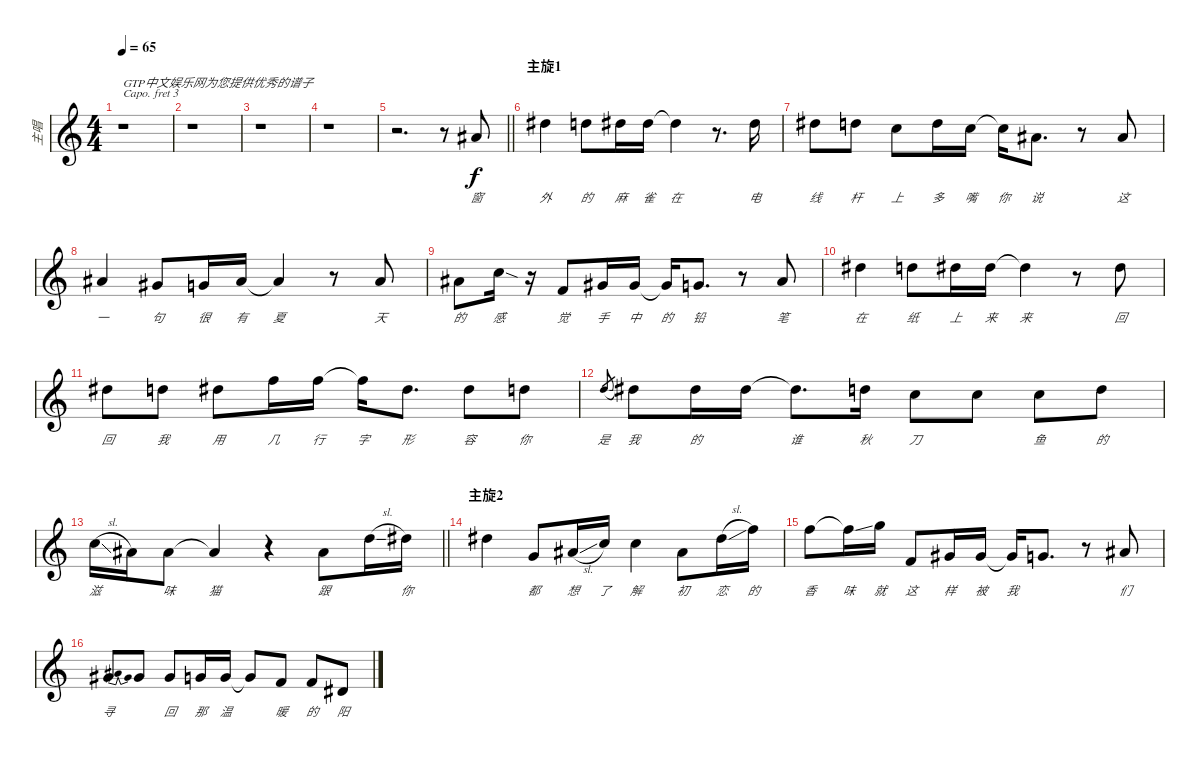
\track ("主唱" "主唱") {instrument lead3calliope}
\staff {score}
\capo 3
\tuning (E4 B3 G3 D3 A2 E2) {hide}
\ts (4 4)
\tempo 65
\clef g2
\ks c
r.1{txt "GTP中文娱乐网为您提供优秀的谱子" dy f instrument lead3calliope} |
r.1 |
r.1 |
r.1 |
\barLineRight lightlight
r.2{d} r.8 8.2.8{lyrics (0 "窗") lyrics (1 "") lyrics (2 "") lyrics (3 "") lyrics (4 "")} |
\section ("" "主旋1")
8.1.4{lyrics (0 "外") lyrics (1 "") lyrics (2 "") lyrics (3 "") lyrics (4 "")} 7.1.8{lyrics (0 "的") lyrics (1 "") lyrics (2 "") lyrics (3 "") lyrics (4 "")} 8.1.16{lyrics (0 "麻") lyrics (1 "") lyrics (2 "") lyrics (3 "") lyrics (4 "")} 8.1.16{lyrics (0 "雀") lyrics (1 "") lyrics (2 "") lyrics (3 "") lyrics (4 "")} 8.1{t}.4{lyrics (0 "在") lyrics (1 "") lyrics (2 "") lyrics (3 "") lyrics (4 "")} r.8{d} 8.1.16{lyrics (0 "电") lyrics (1 "") lyrics (2 "") lyrics (3 "") lyrics (4 "")} |
8.1.8{lyrics (0 "线") lyrics (1 "") lyrics (2 "") lyrics (3 "") lyrics (4 "")} 7.1.8{lyrics (0 "杆") lyrics (1 "") lyrics (2 "") lyrics (3 "") lyrics (4 "")} 5.1.8{lyrics (0 "上") lyrics (1 "") lyrics (2 "") lyrics (3 "") lyrics (4 "")} 7.1.16{lyrics (0 "多") lyrics (1 "") lyrics (2 "") lyrics (3 "") lyrics (4 "")} 5.1.16{lyrics (0 "嘴") lyrics (1 "") lyrics (2 "") lyrics (3 "") lyrics (4 "")} 5.1{t}.16{lyrics (0 "你") lyrics (1 "") lyrics (2 "") lyrics (3 "") lyrics (4 "")} 3.1.8{d lyrics (0 "说") lyrics (1 "") lyrics (2 "") lyrics (3 "") lyrics (4 "")} r.8 3.1.8{lyrics (0 "这") lyrics (1 "") lyrics (2 "") lyrics (3 "") lyrics (4 "")} |
3.1.4{lyrics (0 "一") lyrics (1 "") lyrics (2 "") lyrics (3 "") lyrics (4 "")} 1.1.8{lyrics (0 "句") lyrics (1 "") lyrics (2 "") lyrics (3 "") lyrics (4 "")} 0.1.16{lyrics (0 "很") lyrics (1 "") lyrics (2 "") lyrics (3 "") lyrics (4 "")} 3.1.16{lyrics (0 "有") lyrics (1 "") lyrics (2 "") lyrics (3 "") lyrics (4 "")} 3.1{t}.4{lyrics (0 "夏") lyrics (1 "") lyrics (2 "") lyrics (3 "") lyrics (4 "")} r.8 3.1.8{lyrics (0 "天") lyrics (1 "") lyrics (2 "") lyrics (3 "") lyrics (4 "")} |
3.1.8{lyrics (0 "的") lyrics (1 "") lyrics (2 "") lyrics (3 "") lyrics (4 "")} 5.1{sod}.16{lyrics (0 "感") lyrics (1 "") lyrics (2 "") lyrics (3 "") lyrics (4 "")} r.16 3.2.8{lyrics (0 "觉") lyrics (1 "") lyrics (2 "") lyrics (3 "") lyrics (4 "")} 1.1.16{lyrics (0 "手") lyrics (1 "") lyrics (2 "") lyrics (3 "") lyrics (4 "")} 1.1.16{lyrics (0 "中") lyrics (1 "") lyrics (2 "") lyrics (3 "") lyrics (4 "")} 1.1{t}.16{lyrics (0 "的") lyrics (1 "") lyrics (2 "") lyrics (3 "") lyrics (4 "")} 0.1.8{d lyrics (0 "铅") lyrics (1 "") lyrics (2 "") lyrics (3 "") lyrics (4 "")} r.8 3.1.8{lyrics (0 "笔") lyrics (1 "") lyrics (2 "") lyrics (3 "") lyrics (4 "")} |
8.1.4{lyrics (0 "在") lyrics (1 "") lyrics (2 "") lyrics (3 "") lyrics (4 "")} 7.1.8{lyrics (0 "纸") lyrics (1 "") lyrics (2 "") lyrics (3 "") lyrics (4 "")} 8.1.16{lyrics (0 "上") lyrics (1 "") lyrics (2 "") lyrics (3 "") lyrics (4 "")} 8.1.16{lyrics (0 "来") lyrics (1 "") lyrics (2 "") lyrics (3 "") lyrics (4 "")} 8.1{t}.4{lyrics (0 "来") lyrics (1 "") lyrics (2 "") lyrics (3 "") lyrics (4 "")} r.8 8.1.8{lyrics (0 "回") lyrics (1 "") lyrics (2 "") lyrics (3 "") lyrics (4 "")} |
8.1.8{lyrics (0 "回") lyrics (1 "") lyrics (2 "") lyrics (3 "") lyrics (4 "")} 7.1.8{lyrics (0 "我") lyrics (1 "") lyrics (2 "") lyrics (3 "") lyrics (4 "")} 8.1.8{lyrics (0 "用") lyrics (1 "") lyrics (2 "") lyrics (3 "") lyrics (4 "")} 10.1.16{lyrics (0 "几") lyrics (1 "") lyrics (2 "") lyrics (3 "") lyrics (4 "")} 10.1.16{lyrics (0 "行") lyrics (1 "") lyrics (2 "") lyrics (3 "") lyrics (4 "")} 10.1{t}.16{lyrics (0 "字") lyrics (1 "") lyrics (2 "") lyrics (3 "") lyrics (4 "")} 8.1.8{d lyrics (0 "形") lyrics (1 "") lyrics (2 "") lyrics (3 "") lyrics (4 "")} 8.1.8{lyrics (0 "容") lyrics (1 "") lyrics (2 "") lyrics (3 "") lyrics (4 "")} 7.1.8{lyrics (0 "你") lyrics (1 "") lyrics (2 "") lyrics (3 "") lyrics (4 "")} |
7.1{sl}.8{lyrics (0 "是") lyrics (1 "") lyrics (2 "") lyrics (3 "") lyrics (4 "") gr} 8.1.8{lyrics (0 "我") lyrics (1 "") lyrics (2 "") lyrics (3 "") lyrics (4 "")} 8.1.16{lyrics (0 "的") lyrics (1 "") lyrics (2 "") lyrics (3 "") lyrics (4 "")} 8.1.16{lyrics (0 "") lyrics (1 "") lyrics (2 "") lyrics (3 "") lyrics (4 "")} 8.1{t}.8{d lyrics (0 "谁") lyrics (1 "") lyrics (2 "") lyrics (3 "") lyrics (4 "")} 7.1.16{lyrics (0 "秋") lyrics (1 "") lyrics (2 "") lyrics (3 "") lyrics (4 "")} 5.1.8{lyrics (0 "刀") lyrics (1 "") lyrics (2 "") lyrics (3 "") lyrics (4 "")} 5.1.8{lyrics (0 "") lyrics (1 "") lyrics (2 "") lyrics (3 "") lyrics (4 "")} 5.1.8{lyrics (0 "鱼") lyrics (1 "") lyrics (2 "") lyrics (3 "") lyrics (4 "")} 7.1.8{lyrics (0 "的") lyrics (1 "") lyrics (2 "") lyrics (3 "") lyrics (4 "")} |
\barLineRight lightlight
5.1{sl}.16{lyrics (0 "滋") lyrics (1 "") lyrics (2 "") lyrics (3 "") lyrics (4 "")} 3.1.16{lyrics (0 "") lyrics (1 "") lyrics (2 "") lyrics (3 "") lyrics (4 "")} 3.1.8{lyrics (0 "味") lyrics (1 "") lyrics (2 "") lyrics (3 "") lyrics (4 "")} 3.1{t}.4{lyrics (0 "猫") lyrics (1 "") lyrics (2 "") lyrics (3 "") lyrics (4 "")} r.4 3.1.8{lyrics (0 "跟") lyrics (1 "") lyrics (2 "") lyrics (3 "") lyrics (4 "")} 7.1{sl}.16{lyrics (0 "") lyrics (1 "") lyrics (2 "") lyrics (3 "") lyrics (4 "")} 8.1.16{lyrics (0 "你") lyrics (1 "") lyrics (2 "") lyrics (3 "") lyrics (4 "")} |
\section ("" "主旋2")
8.1.4{lyrics (0 "") lyrics (1 "") lyrics (2 "") lyrics (3 "") lyrics (4 "")} 9.3.8{lyrics (0 "都") lyrics (1 "") lyrics (2 "") lyrics (3 "") lyrics (4 "")} 8.2{sl}.16{lyrics (0 "想") lyrics (1 "") lyrics (2 "") lyrics (3 "") lyrics (4 "")} 10.2.16{lyrics (0 "了") lyrics (1 "") lyrics (2 "") lyrics (3 "") lyrics (4 "")} 10.2.4{lyrics (0 "解") lyrics (1 "") lyrics (2 "") lyrics (3 "") lyrics (4 "")} 8.2.8{lyrics (0 "初") lyrics (1 "") lyrics (2 "") lyrics (3 "") lyrics (4 "")} 8.1{sl}.16{lyrics (0 "恋") lyrics (1 "") lyrics (2 "") lyrics (3 "") lyrics (4 "")} 10.1.16{lyrics (0 "的") lyrics (1 "") lyrics (2 "") lyrics (3 "") lyrics (4 "")} |
10.1.8{lyrics (0 "香") lyrics (1 "") lyrics (2 "") lyrics (3 "") lyrics (4 "")} 10.1{ss t}.16{lyrics (0 "味") lyrics (1 "") lyrics (2 "") lyrics (3 "") lyrics (4 "")} 12.1.16{lyrics (0 "就") lyrics (1 "") lyrics (2 "") lyrics (3 "") lyrics (4 "")} 7.3.8{lyrics (0 "这") lyrics (1 "") lyrics (2 "") lyrics (3 "") lyrics (4 "")} 6.2.16{lyrics (0 "样") lyrics (1 "") lyrics (2 "") lyrics (3 "") lyrics (4 "")} 6.2.16{lyrics (0 "被") lyrics (1 "") lyrics (2 "") lyrics (3 "") lyrics (4 "")} 6.2{t}.16{lyrics (0 "我") lyrics (1 "") lyrics (2 "") lyrics (3 "") lyrics (4 "")} 5.2.8{d lyrics (0 "") lyrics (1 "") lyrics (2 "") lyrics (3 "") lyrics (4 "")} r.8 3.1.8{lyrics (0 "们") lyrics (1 "") lyrics (2 "") lyrics (3 "") lyrics (4 "")} |
1.1{be (bendrelease 0 0 15 4 15 4 60 0)}.8{lyrics (0 "寻") lyrics (1 "") lyrics (2 "") lyrics (3 "") lyrics (4 "")} 1.1.8{lyrics (0 "") lyrics (1 "") lyrics (2 "") lyrics (3 "") lyrics (4 "")} 1.1.8{lyrics (0 "回") lyrics (1 "") lyrics (2 "") lyrics (3 "") lyrics (4 "")} 0.1.16{lyrics (0 "那") lyrics (1 "") lyrics (2 "") lyrics (3 "") lyrics (4 "")} 0.1.16{lyrics (0 "温") lyrics (1 "") lyrics (2 "") lyrics (3 "") lyrics (4 "")} 0.1{t}.8{lyrics (0 "") lyrics (1 "") lyrics (2 "") lyrics (3 "") lyrics (4 "")} 7.3.8{lyrics (0 "暖") lyrics (1 "") lyrics (2 "") lyrics (3 "") lyrics (4 "")} 7.3.8{lyrics (0 "的") lyrics (1 "") lyrics (2 "") lyrics (3 "") lyrics (4 "")} 5.3.8{lyrics (0 "阳") lyrics (1 "") lyrics (2 "") lyrics (3 "") lyrics (4 "")}
